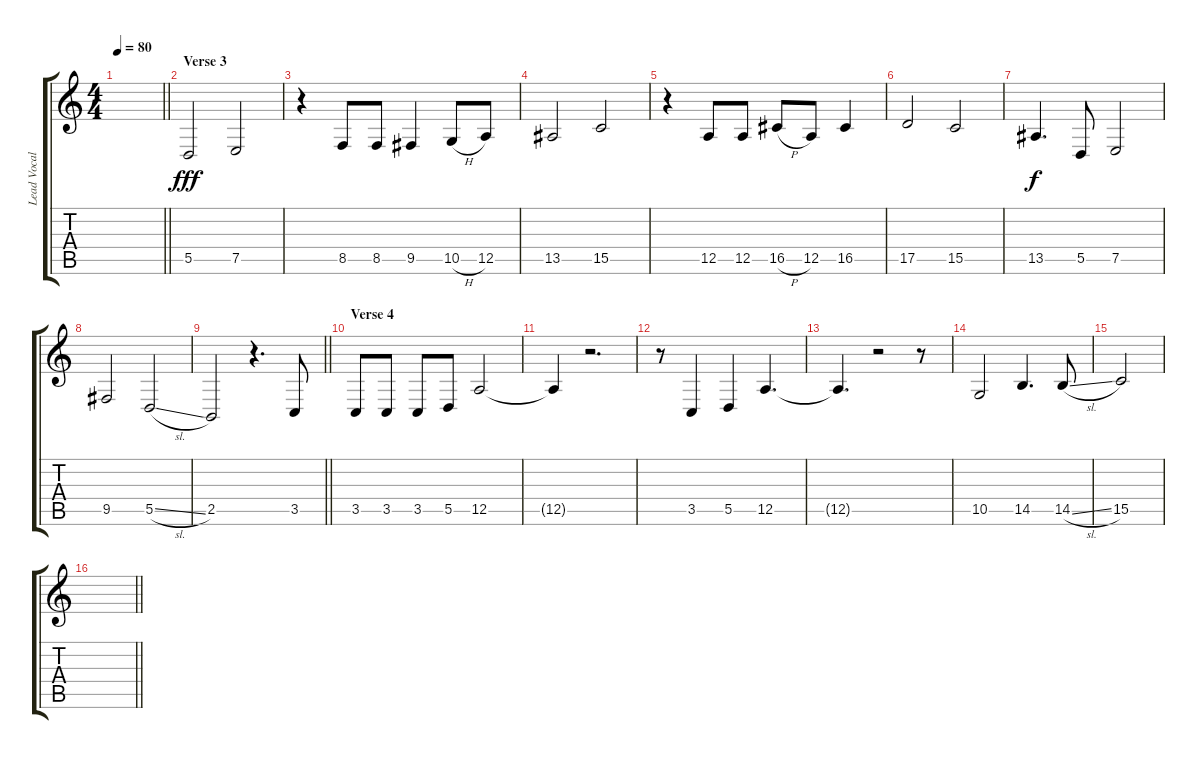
\track ("Lead Vocals" "Lead Vocal") {instrument synthbrass2}
\staff {score tabs}
\tuning (E4 B3 G3 D3 A2 E2) {hide}
\ts (4 4)
\tempo 80
\clef g2
\barLineRight lightlight
\ks c
|
\section ("" "Verse 3")
5.5.2{dy fff} 7.5.2 |
r.4 8.5.8 8.5.8 9.5.4 10.5{h}.8 12.5.8 |
13.5.2 15.5.2 |
r.4 12.5.8 12.5.8 16.5{h}.8 12.5.8 16.5.4 |
17.5.2 15.5.2 |
13.5.4{d dy f} 5.5.8 7.5.2 |
9.5.2 5.5{sl}.2 |
\barLineRight lightlight
2.5.2 r.4{d} 3.5.8 |
\section ("" "Verse 4")
3.5.8 3.5.8 3.5.8 5.5.8 12.5.2 |
12.5{t}.4 r.2{d} |
r.8 3.5.4 5.5.4 12.5.4{d} |
12.5{t}.4{d} r.2 r.8 |
10.5.2 14.5.4{d} 14.5{sl}.8 |
15.5.2 |
\barLineRight lightlight
